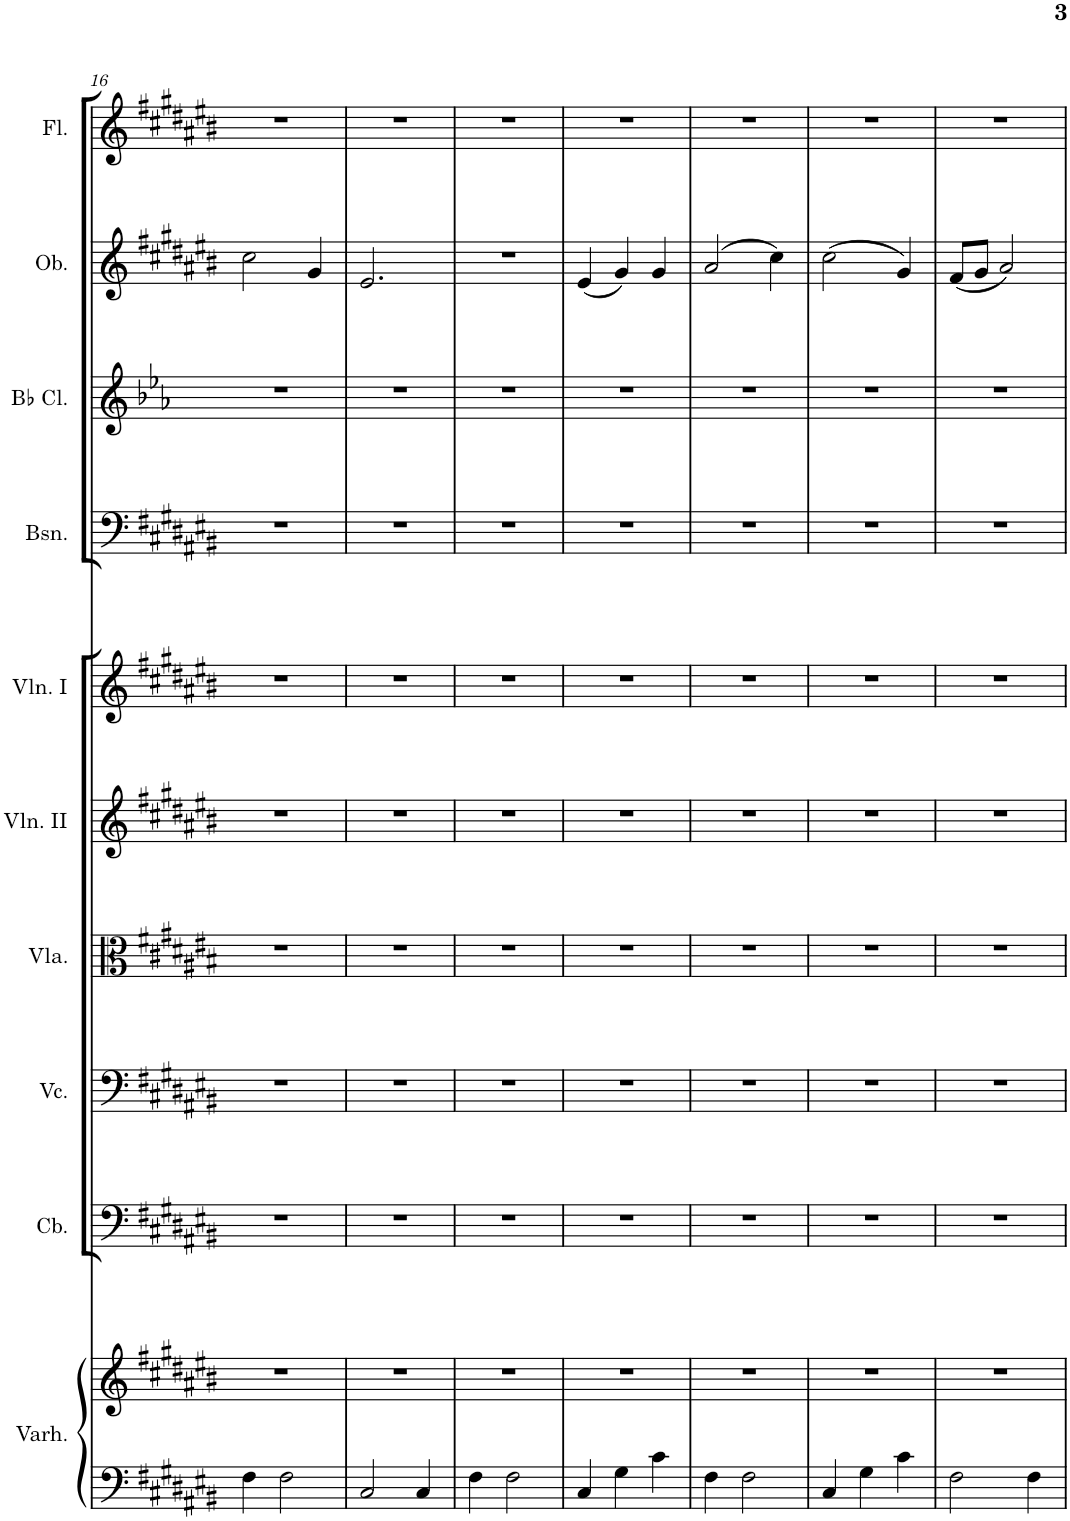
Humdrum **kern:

**kern	**kern	**kern	**kern	**kern	**kern	**kern	**kern	**kern	**kern	**kern
*part10	*part10	*part9	*part8	*part7	*part6	*part5	*part4	*part3	*part2	*part1
*staff11	*staff10	*staff9	*staff8	*staff7	*staff6	*staff5	*staff4	*staff3	*staff2	*staff1
*I"Varhany	*	*I"Contrabasses	*I"Violoncellos	*I"Violas	*I"Violins II	*I"Violins I	*I"Bassoons	*I"Clarinets in Bb	*I"Oboes	*I"Flutes
*I'Varh.	*	*I'Cb.	*I'Vc.	*I'Vla.	*I'Vln. II	*I'Vln. I	*I'Bsn.	*	*I'Ob.	*I'Fl.
!!LO:PB:g=z
*clefF4	*clefG2	*clefF4	*clefF4	*clefC3	*clefG2	*clefG2	*clefF4	*clefG2	*clefG2	*clefG2
*	*	*Trd7c12	*	*	*	*	*	*Trd1c2	*	*
*k[f#c#g#d#a#e#b#]	*k[f#c#g#d#a#e#b#]	*k[f#c#g#d#a#e#b#]	*k[f#c#g#d#a#e#b#]	*k[f#c#g#d#a#e#b#]	*k[f#c#g#d#a#e#b#]	*k[f#c#g#d#a#e#b#]	*k[f#c#g#d#a#e#b#]	*k[b-e-a-]	*k[f#c#g#d#a#e#b#]	*k[f#c#g#d#a#e#b#]
*M3/4	*M3/4	*M3/4	*M3/4	*M3/4	*M3/4	*M3/4	*M3/4	*M3/4	*M3/4	*M3/4
=16	=16	=16	=16	=16	=16	=16	=16	=16	=16	=16
4F#\	2.r	2.r	2.r	2.r	2.r	2.r	2.r	2.r	2cc#\	2.r
2F#\	.	.	.	.	.	.	.	.	.	.
.	.	.	.	.	.	.	.	.	4g#/	.
=17	=17	=17	=17	=17	=17	=17	=17	=17	=17	=17
2C#/	2.r	2.r	2.r	2.r	2.r	2.r	2.r	2.r	2.e#/	2.r
4C#/	.	.	.	.	.	.	.	.	.	.
=18	=18	=18	=18	=18	=18	=18	=18	=18	=18	=18
4F#\	2.r	2.r	2.r	2.r	2.r	2.r	2.r	2.r	2.r	2.r
2F#\	.	.	.	.	.	.	.	.	.	.
=19	=19	=19	=19	=19	=19	=19	=19	=19	=19	=19
4C#/	2.r	2.r	2.r	2.r	2.r	2.r	2.r	2.r	(4e#/	2.r
4G#\	.	.	.	.	.	.	.	.	4g#/)	.
4c#\	.	.	.	.	.	.	.	.	4g#/	.
=20	=20	=20	=20	=20	=20	=20	=20	=20	=20	=20
4F#\	2.r	2.r	2.r	2.r	2.r	2.r	2.r	2.r	(2a#/	2.r
2F#\	.	.	.	.	.	.	.	.	.	.
.	.	.	.	.	.	.	.	.	4cc#\)	.
=21	=21	=21	=21	=21	=21	=21	=21	=21	=21	=21
4C#/	2.r	2.r	2.r	2.r	2.r	2.r	2.r	2.r	(2cc#\	2.r
4G#\	.	.	.	.	.	.	.	.	.	.
4c#\	.	.	.	.	.	.	.	.	4g#/)	.
=22	=22	=22	=22	=22	=22	=22	=22	=22	=22	=22
2F#\	2.r	2.r	2.r	2.r	2.r	2.r	2.r	2.r	(8f#/L	2.r
.	.	.	.	.	.	.	.	.	8g#/J	.
.	.	.	.	.	.	.	.	.	2a#/)	.
4F#\	.	.	.	.	.	.	.	.	.	.
=	=	=	=	=	=	=	=	=	=	=
*-	*-	*-	*-	*-	*-	*-	*-	*-	*-	*-
